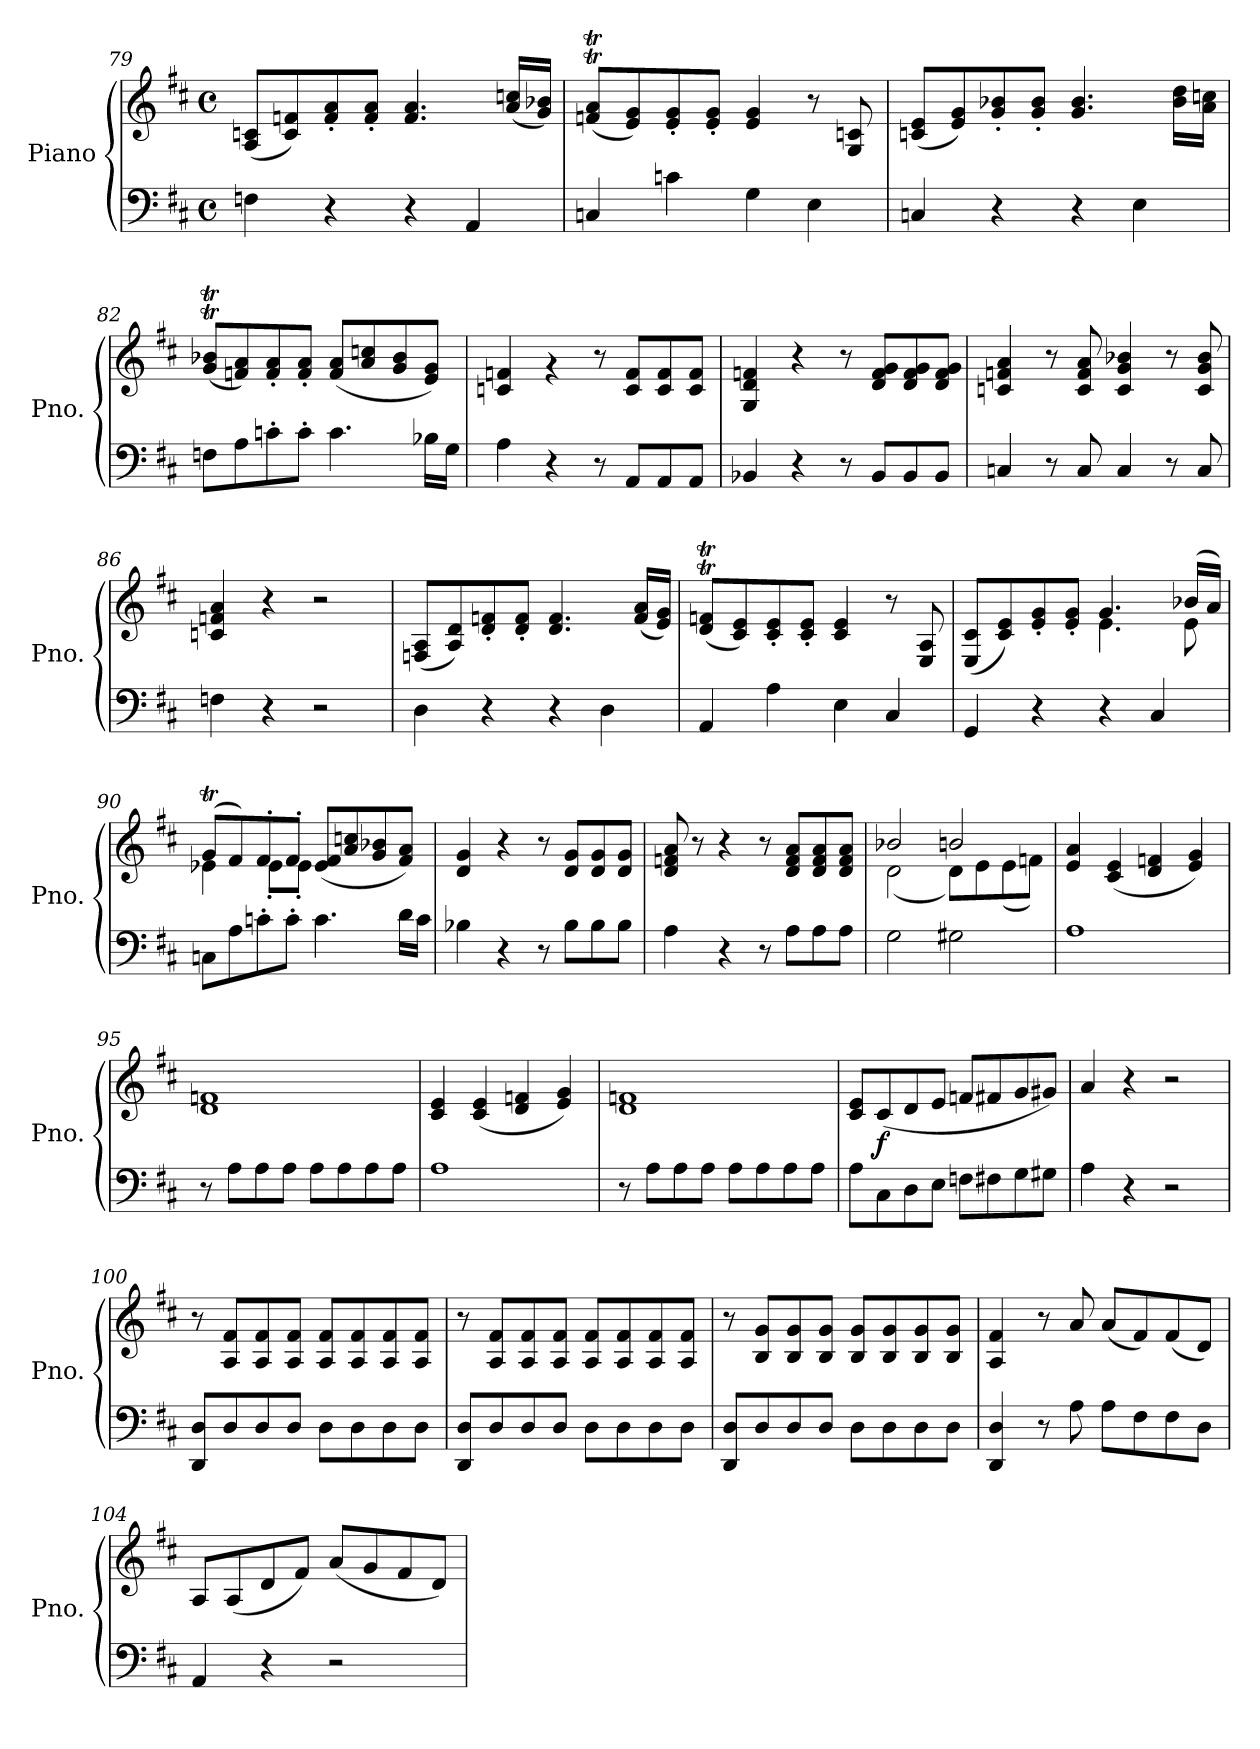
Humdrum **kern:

**kern	**kern	**dynam
*part1	*part1	*part1
*staff2	*staff1	*staff1/2
*I"Piano	*	*
*I'Pno.	*	*
!!LO:LB:g=z
*clefF4	*clefG2	*
*k[f#c#]	*k[f#c#]	*
*M4/4	*M4/4	*
*met(c)	*met(c)	*
=79	=79	=79
4Fn\	(<8A/ 8cn/L	.
.	8c/ 8fn/)	.
4r	8f/' 8a/'	.
.	8f/' 8a/'J	.
4r	4.f/ 4.a/	.
4AA/	.	.
.	(<16a/ 16ccn/LL	.
.	16g/ 16b-X/JJ)	.
=80	=80	=80
4Cn/	(<8fn/T 8a/TL	.
.	8e/ 8g/)	.
4cn\	8e/' 8g/'	.
.	8e/' 8g/'J	.
4G\	4e/ 4g/	.
4E\	8r	.
.	8G/ 8cn/	.
=81	=81	=81
4Cn/	(<8cn/ 8e/L	.
.	8e/ 8g/)	.
4r	8g/' 8b-X/'	.
.	8g/' 8b-/'J	.
4r	4.g/ 4.b-/	.
4E\	.	.
.	16b-\ 16dd\LL	.
.	16a\ 16ccn\JJ	.
=82	=82	=82
8Fn\L	(<8g/T 8b-X/TL	.
8A\	8fn/ 8a/)	.
8cn'\	8f/' 8a/'	.
8c'\J	8f/' 8a/'J	.
4.c\	(<8f/ 8a/L	.
.	8a/ 8ccn/	.
.	8g/ 8b-/	.
16B-X\LL	8e/ 8g/J)	.
16G\JJ	.	.
!!LO:LB:g=z
=83	=83	=83
4A\	4cn/ 4fn/	.
4r	4rg	.
8r	8r	.
8AA/L	8c/ 8f/L	.
8AA/	8c/ 8f/	.
8AA/J	8c/ 8f/J	.
=84	=84	=84
4BB-X/	4G/ 4d/ 4fn/	.
4r	4r	.
8r	8r	.
8BB-/L	8d/ 8f/ 8g/L	.
8BB-/	8d/ 8f/ 8g/	.
8BB-/J	8d/ 8f/ 8g/J	.
=85	=85	=85
4Cn/	4cn/ 4fn/ 4a/	.
8r	8r	.
8C/	8c/ 8f/ 8a/	.
4C/	4c/ 4g/ 4b-X/	.
8r	8r	.
8C/	8c/ 8g/ 8b-/	.
=86	=86	=86
4Fn\	4cn/ 4fn/ 4a/	.
4r	4r	.
2r	2r	.
=87	=87	=87
4D\	(<8Fn/ 8A/L	.
.	8A/ 8d/)	.
4r	8d/' 8fn/'	.
.	8d/' 8f/'J	.
4r	4.d/ 4.f/	.
4D\	.	.
.	(<16f/ 16a/LL	.
.	16e/ 16g/JJ)	.
!!LO:PB:g=z
=88	=88	=88
4AA/	(<8d/T 8fn/TL	.
.	8c#/ 8e/)	.
4A\	8c#/' 8e/'	.
.	8c#/' 8e/'J	.
4E\	4c#/ 4e/	.
4C#/	8r	.
.	8E/ 8A/	.
=89	=89	=89
*	*^	*
4GG/	(<8E/ 8c#/L	2ryy	.
.	8c#/ 8e/)	.	.
4r	8e/' 8g/'	.	.
.	8e/' 8g/'J	.	.
4r	4.g/	4.e\	.
4C#/	.	.	.
.	(>16b-X/LL	8e\	.
.	16a/JJ)	.	.
=90	=90	=90	=90
8Cn\L	(>8gT/L	4e-X\	.
8A\	8f#/)	.	.
8cn'\	8f#'/	8e-'\L	.
8c'\J	8f#'/J	8e-'\J	.
4.c\	(<8e-/ 8f#/L	2ryy	.
.	8a/ 8ccn/	.	.
.	8g/ 8b-X/	.	.
16d\LL	8f#/ 8a/J)	.	.
16c\JJ	.	.	.
*	*v	*v	*
=91	=91	=91
4B-X\	4d/ 4g/	.
4r	4r	.
8r	8r	.
8B-\L	8d/ 8g/L	.
8B-\	8d/ 8g/	.
8B-\J	8d/ 8g/J	.
!!LO:LB:g=z
=92	=92	=92
4A\	8d/ 8fn/ 8a/	.
.	8r	.
4r	4r	.
8r	8r	.
8A\L	8d/ 8f/ 8a/L	.
8A\	8d/ 8f/ 8a/	.
8A\J	8d/ 8f/ 8a/J	.
=93	=93	=93
*	*^	*
2G\	2b-X/	(<2d\	.
2G#X\	2bn/	8d\L)	.
.	.	8e\	.
.	.	(<8e\	.
.	.	8fn\J)	.
*	*v	*v	*
=94	=94	=94
1A	4e/ 4a/	.
.	(<4c#/ 4e/	.
.	4d/ 4fn/	.
.	4e/ 4g/)	.
=95	=95	=95
8r	1d 1fn	.
8A\L	.	.
8A\	.	.
8A\J	.	.
8A\L	.	.
8A\	.	.
8A\	.	.
8A\J	.	.
=96	=96	=96
1A	4c#/ 4e/	.
.	(<4c#/ 4e/	.
.	4d/ 4fn/	.
.	4e/ 4g/)	.
=97	=97	=97
8r	1d 1fn	.
8A\L	.	.
8A\	.	.
8A\J	.	.
8A\L	.	.
8A\	.	.
8A\	.	.
8A\J	.	.
!!LO:LB:g=z
=98	=98	=98
8A\L	8c#/ 8e/L	.
!	!	!LO:DY:b
8C#\	(<8c#/	f
8D\	8d/	.
8E\J	8e/J	.
8Fn\L	8fn/L	.
8F#X\	8f#X/	.
8G\	8g/	.
8G#X\J	8g#X/J)	.
=99	=99	=99
4A\	4a/	.
4r	4r	.
2r	2r	.
=100	=100	=100
8DD/ 8D/L	8r	.
8D/	8A/ 8f#/L	.
8D/	8A/ 8f#/	.
8D/J	8A/ 8f#/J	.
8D\L	8A/ 8f#/L	.
8D\	8A/ 8f#/	.
8D\	8A/ 8f#/	.
8D\J	8A/ 8f#/J	.
=101	=101	=101
8DD/ 8D/L	8r	.
8D/	8A/ 8f#/L	.
8D/	8A/ 8f#/	.
8D/J	8A/ 8f#/J	.
8D\L	8A/ 8f#/L	.
8D\	8A/ 8f#/	.
8D\	8A/ 8f#/	.
8D\J	8A/ 8f#/J	.
!!LO:LB:g=z
=102	=102	=102
8DD/ 8D/L	8r	.
8D/	8B/ 8g/L	.
8D/	8B/ 8g/	.
8D/J	8B/ 8g/J	.
8D\L	8B/ 8g/L	.
8D\	8B/ 8g/	.
8D\	8B/ 8g/	.
8D\J	8B/ 8g/J	.
=103	=103	=103
4DD/ 4D/	4A/ 4f#/	.
8r	8r	.
8A\	8a/	.
8A\L	(<8a/L	.
8F#\	8f#/)	.
8F#\	(<8f#/	.
8D\J	8d/J)	.
=104	=104	=104
4AA/	8A/L	.
.	(<8A/	.
4r	8d/	.
.	8f#/J)	.
2r	(<8a/L	.
.	8g/	.
.	8f#/	.
.	8d/J)	.
=	=	=
*-	*-	*-
